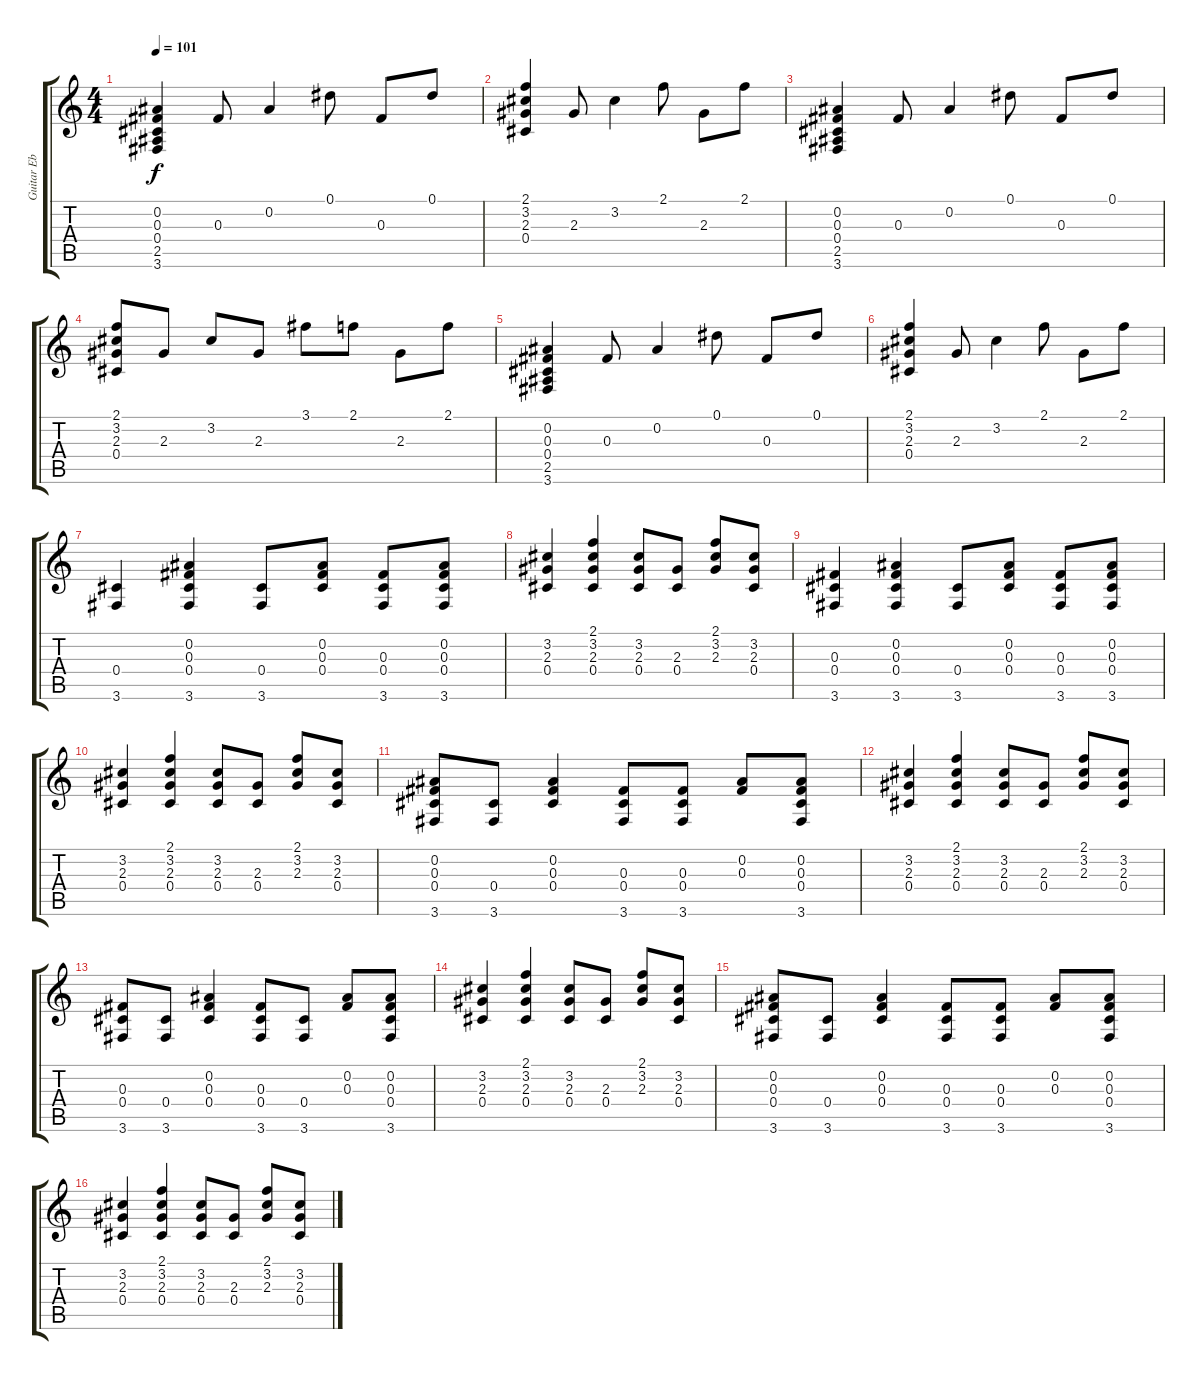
\track ("Guitar Eb 1" "Guitar Eb ") {instrument electricguitarjazz}
\staff {score tabs}
\tuning (Eb4 Bb3 Gb3 Db3 Ab2 Eb2) {hide}
\ts (4 4)
\tempo 101
\clef g2
\ks c
(0.2 0.3 0.4 2.5 3.6).4{dy f} 0.3.8 0.2.4 0.1.8 0.3.8 0.1.8 |
(2.1 3.2 2.3 0.4).4 2.3.8 3.2.4 2.1.8 2.3.8 2.1.8 |
(0.2 0.3 0.4 2.5 3.6).4 0.3.8 0.2.4 0.1.8 0.3.8 0.1.8 |
(2.1 3.2 2.3 0.4).8 2.3.8 3.2.8 2.3.8 3.1.8 2.1.8 2.3.8 2.1.8 |
(0.2 0.3 0.4 2.5 3.6).4 0.3.8 0.2.4 0.1.8 0.3.8 0.1.8 |
(2.1 3.2 2.3 0.4).4 2.3.8 3.2.4 2.1.8 2.3.8 2.1.8 |
(0.4 3.6).4 (0.2 0.3 0.4 3.6).4 (0.4 3.6).8 (0.2 0.3 0.4).8 (0.3 0.4 3.6).8 (0.2 0.3 0.4 3.6).8 |
(3.2 2.3 0.4).4 (2.1 3.2 2.3 0.4).4 (3.2 2.3 0.4).8 (2.3 0.4).8 (2.1 3.2 2.3).8 (3.2 2.3 0.4).8 |
(0.3 0.4 3.6).4 (0.2 0.3 0.4 3.6).4 (0.4 3.6).8 (0.2 0.3 0.4).8 (0.3 0.4 3.6).8 (0.2 0.3 0.4 3.6).8 |
(3.2 2.3 0.4).4 (2.1 3.2 2.3 0.4).4 (3.2 2.3 0.4).8 (2.3 0.4).8 (2.1 3.2 2.3).8 (3.2 2.3 0.4).8 |
(0.2 0.3 0.4 3.6).8 (0.4 3.6).8 (0.2 0.3 0.4).4 (0.3 0.4 3.6).8 (0.3 0.4 3.6).8 (0.2 0.3).8 (0.2 0.3 0.4 3.6).8 |
(3.2 2.3 0.4).4 (2.1 3.2 2.3 0.4).4 (3.2 2.3 0.4).8 (2.3 0.4).8 (2.1 3.2 2.3).8 (3.2 2.3 0.4).8 |
(0.3 0.4 3.6).8 (0.4 3.6).8 (0.2 0.3 0.4).4 (0.3 0.4 3.6).8 (0.4 3.6).8 (0.2 0.3).8 (0.2 0.3 0.4 3.6).8 |
(3.2 2.3 0.4).4 (2.1 3.2 2.3 0.4).4 (3.2 2.3 0.4).8 (2.3 0.4).8 (2.1 3.2 2.3).8 (3.2 2.3 0.4).8 |
(0.2 0.3 0.4 3.6).8 (0.4 3.6).8 (0.2 0.3 0.4).4 (0.3 0.4 3.6).8 (0.3 0.4 3.6).8 (0.2 0.3).8 (0.2 0.3 0.4 3.6).8 |
(3.2 2.3 0.4).4 (2.1 3.2 2.3 0.4).4 (3.2 2.3 0.4).8 (2.3 0.4).8 (2.1 3.2 2.3).8 (3.2 2.3 0.4).8
